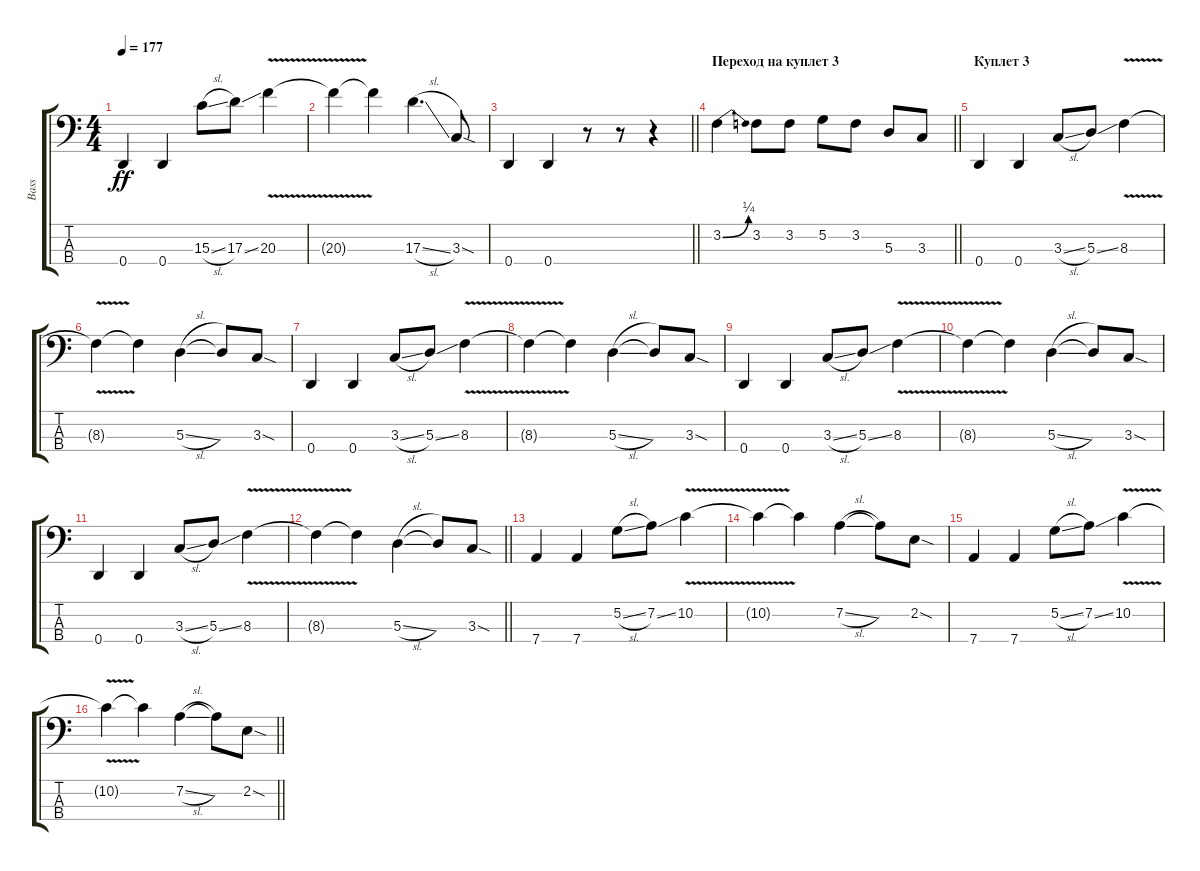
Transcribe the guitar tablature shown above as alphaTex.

\track ("Bass" "Bass") {instrument synthbass2}
\staff {score tabs}
\tuning (G2 D2 A1 D1) {hide}
\ts (4 4)
\tempo 177
\clef f4
\ks c
0.4.4{dy ff} 0.4.4 15.3{sl}.8 17.3{ss}.8 20.3{v}.4 |
20.3{t}.4 20.3{t}.4 17.3{sl}.4{d} 3.3{sod}.8 |
\barLineRight lightlight
0.4.4 0.4.4 r.8 r.8 r.4 |
\section ("" "Переход на куплет 3")
\barLineRight lightlight
3.2{be (bend 0 0 60 1)}.4 3.2.8 3.2.8 5.2.8 3.2.8 5.3.8 3.3.8 |
\section ("" "Куплет 3")
0.4.4 0.4.4 3.3{sl}.8 5.3{ss}.8 8.3{v}.4 |
8.3{t}.4 8.3{t}.4 5.3{sl}.4 5.3{t}.8 3.3{sod}.8 |
0.4.4 0.4.4 3.3{sl}.8 5.3{ss}.8 8.3{v}.4 |
8.3{t}.4 8.3{t}.4 5.3{sl}.4 5.3{t}.8 3.3{sod}.8 |
0.4.4 0.4.4 3.3{sl}.8 5.3{ss}.8 8.3{v}.4 |
8.3{t}.4 8.3{t}.4 5.3{sl}.4 5.3{t}.8 3.3{sod}.8 |
0.4.4 0.4.4 3.3{sl}.8 5.3{ss}.8 8.3{v}.4 |
\barLineRight lightlight
8.3{t}.4 8.3{t}.4 5.3{sl}.4 5.3{t}.8 3.3{sod}.8 |
7.4.4 7.4.4 5.2{sl}.8 7.2{ss}.8 10.2{v}.4 |
10.2{t}.4 10.2{t}.4 7.2{sl}.4 7.2{t}.8 2.2{sod}.8 |
7.4.4 7.4.4 5.2{sl}.8 7.2{ss}.8 10.2{v}.4 |
\barLineRight lightlight
10.2{t}.4 10.2{t}.4 7.2{sl}.4 7.2{t}.8 2.2{sod}.8
